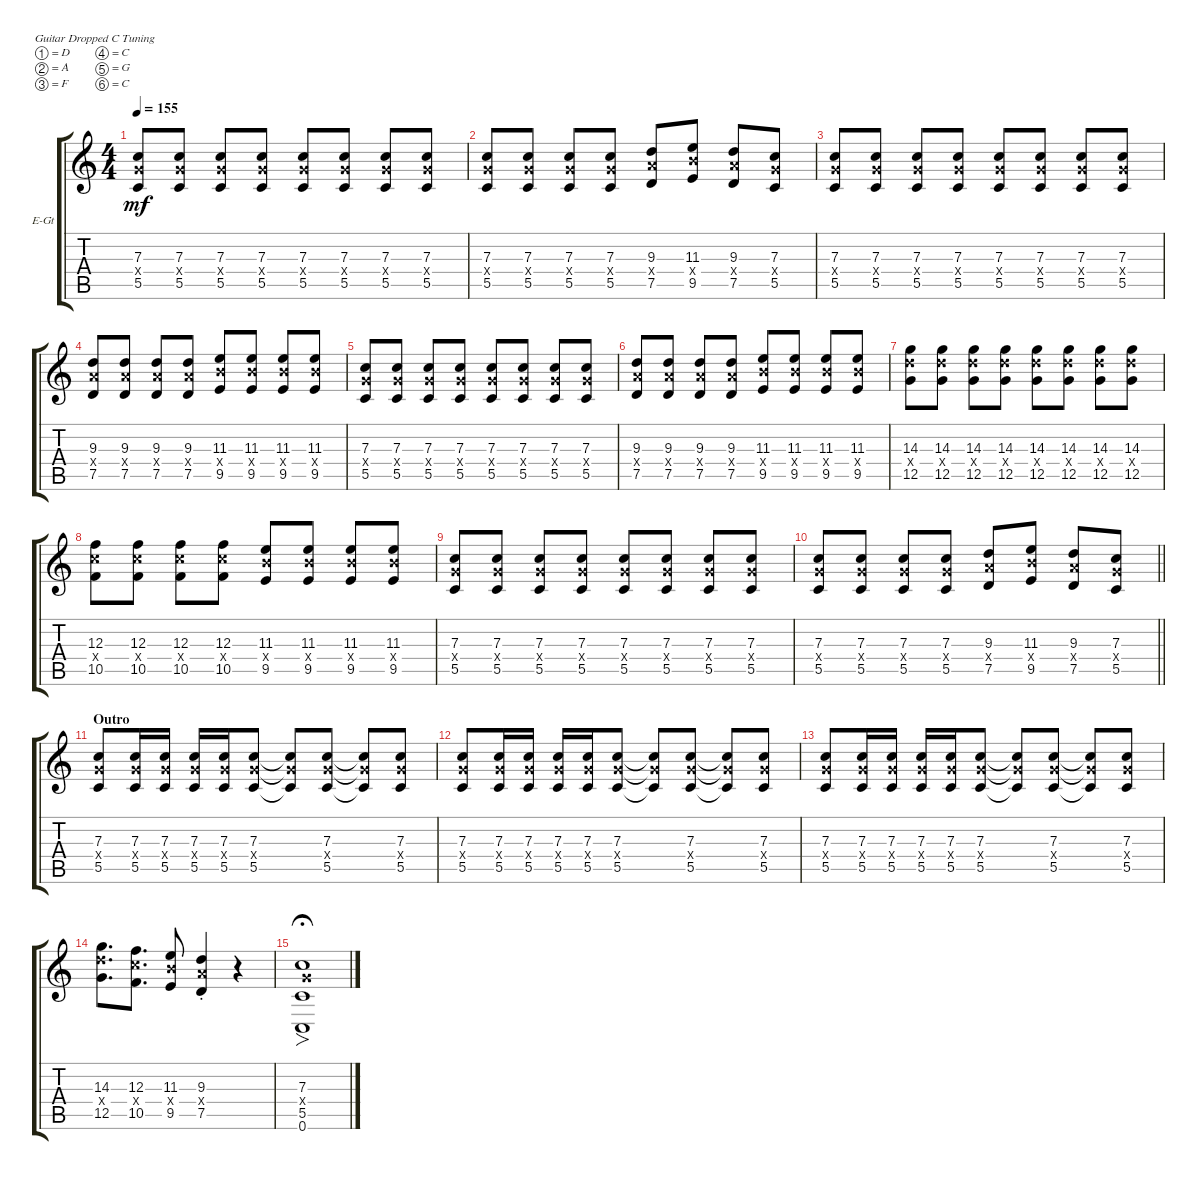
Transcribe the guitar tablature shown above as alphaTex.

\defaultSystemsLayout 4
\bracketExtendMode groupsimilarinstruments
\firstSystemTrackNameOrientation horizontal
\otherSystemsTrackNameOrientation horizontal
\track ("Guitar 1" "E-Gt") {instrument overdrivenguitar}
\staff {score tabs}
\tuning (D4 A3 F3 C3 G2 C2)
\ts (4 4)
\tempo 155
\clef g2
\ks c
(5.5 7.4{x} 7.3).8{dy mf} (5.5 7.4{x} 7.3).8 (5.5 7.4{x} 7.3).8 (5.5 7.4{x} 7.3).8 (5.5 7.4{x} 7.3).8 (5.5 7.4{x} 7.3).8 (5.5 7.4{x} 7.3).8 (5.5 7.4{x} 7.3).8 |
(5.5 7.4{x} 7.3).8 (5.5 7.4{x} 7.3).8 (5.5 7.4{x} 7.3).8 (5.5 7.4{x} 7.3).8 (7.5 9.4{x} 9.3).8 (9.5 11.4{x} 11.3).8 (7.5 9.4{x} 9.3).8 (5.5 7.4{x} 7.3).8 |
(5.5 7.4{x} 7.3).8 (5.5 7.4{x} 7.3).8 (5.5 7.4{x} 7.3).8 (5.5 7.4{x} 7.3).8 (5.5 7.4{x} 7.3).8 (5.5 7.4{x} 7.3).8 (5.5 7.4{x} 7.3).8 (5.5 7.4{x} 7.3).8 |
(7.5 9.4{x} 9.3).8 (7.5 9.4{x} 9.3).8 (7.5 9.4{x} 9.3).8 (7.5 9.4{x} 9.3).8 (9.5 11.4{x} 11.3).8 (9.5 11.4{x} 11.3).8 (9.5 11.4{x} 11.3).8 (9.5 11.4{x} 11.3).8 |
(5.5 7.4{x} 7.3).8 (5.5 7.4{x} 7.3).8 (5.5 7.4{x} 7.3).8 (5.5 7.4{x} 7.3).8 (5.5 7.4{x} 7.3).8 (5.5 7.4{x} 7.3).8 (5.5 7.4{x} 7.3).8 (5.5 7.4{x} 7.3).8 |
(7.5 9.4{x} 9.3).8 (7.5 9.4{x} 9.3).8 (7.5 9.4{x} 9.3).8 (7.5 9.4{x} 9.3).8 (9.5 11.4{x} 11.3).8 (9.5 11.4{x} 11.3).8 (9.5 11.4{x} 11.3).8 (9.5 11.4{x} 11.3).8 |
(14.3 14.4{x} 12.5).8 (14.3 14.4{x} 12.5).8 (14.3 14.4{x} 12.5).8 (14.3 14.4{x} 12.5).8 (14.3 14.4{x} 12.5).8 (14.3 14.4{x} 12.5).8 (14.3 14.4{x} 12.5).8 (14.3 14.4{x} 12.5).8 |
(12.3 12.4{x} 10.5).8 (12.3 12.4{x} 10.5).8 (12.3 12.4{x} 10.5).8 (12.3 12.4{x} 10.5).8 (9.5 11.4{x} 11.3).8 (9.5 11.4{x} 11.3).8 (9.5 11.4{x} 11.3).8 (9.5 11.4{x} 11.3).8 |
(5.5 7.4{x} 7.3).8 (5.5 7.4{x} 7.3).8 (5.5 7.4{x} 7.3).8 (5.5 7.4{x} 7.3).8 (5.5 7.4{x} 7.3).8 (5.5 7.4{x} 7.3).8 (5.5 7.4{x} 7.3).8 (5.5 7.4{x} 7.3).8 |
\barLineRight lightlight
(5.5 7.4{x} 7.3).8 (5.5 7.4{x} 7.3).8 (5.5 7.4{x} 7.3).8 (5.5 7.4{x} 7.3).8 (7.5 9.4{x} 9.3).8 (9.5 11.4{x} 11.3).8 (7.5 9.4{x} 9.3).8 (5.5 7.4{x} 7.3).8 |
\section ("" "Outro")
(5.5 7.4{x} 7.3).8 (5.5 7.4{x} 7.3).16 (5.5 7.4{x} 7.3).16 (5.5 7.4{x} 7.3).16 (5.5 7.4{x} 7.3).16 (5.5 7.4{x} 7.3).8 (5.5{t} 7.4{x t} 7.3{t}).8 (5.5 7.4{x} 7.3).8 (5.5{t} 7.4{x t} 7.3{t}).8 (5.5 7.4{x} 7.3).8 |
(5.5 7.4{x} 7.3).8 (5.5 7.4{x} 7.3).16 (5.5 7.4{x} 7.3).16 (5.5 7.4{x} 7.3).16 (5.5 7.4{x} 7.3).16 (5.5 7.4{x} 7.3).8 (5.5{t} 7.4{x t} 7.3{t}).8 (5.5 7.4{x} 7.3).8 (5.5{t} 7.4{x t} 7.3{t}).8 (5.5 7.4{x} 7.3).8 |
(5.5 7.4{x} 7.3).8 (5.5 7.4{x} 7.3).16 (5.5 7.4{x} 7.3).16 (5.5 7.4{x} 7.3).16 (5.5 7.4{x} 7.3).16 (5.5 7.4{x} 7.3).8 (5.5{t} 7.4{x t} 7.3{t}).8 (5.5 7.4{x} 7.3).8 (5.5{t} 7.4{x t} 7.3{t}).8 (5.5 7.4{x} 7.3).8 |
(12.5 14.4{x} 14.3).8{d} (10.5 12.3 12.4{x}).8{d} (9.5 11.4{x} 11.3).8 (7.5{st} 9.4{st x} 9.3{st}).4 r.4 |
(5.5 7.4{x} 7.3 0.6).1{fo fermata (medium 1)}
